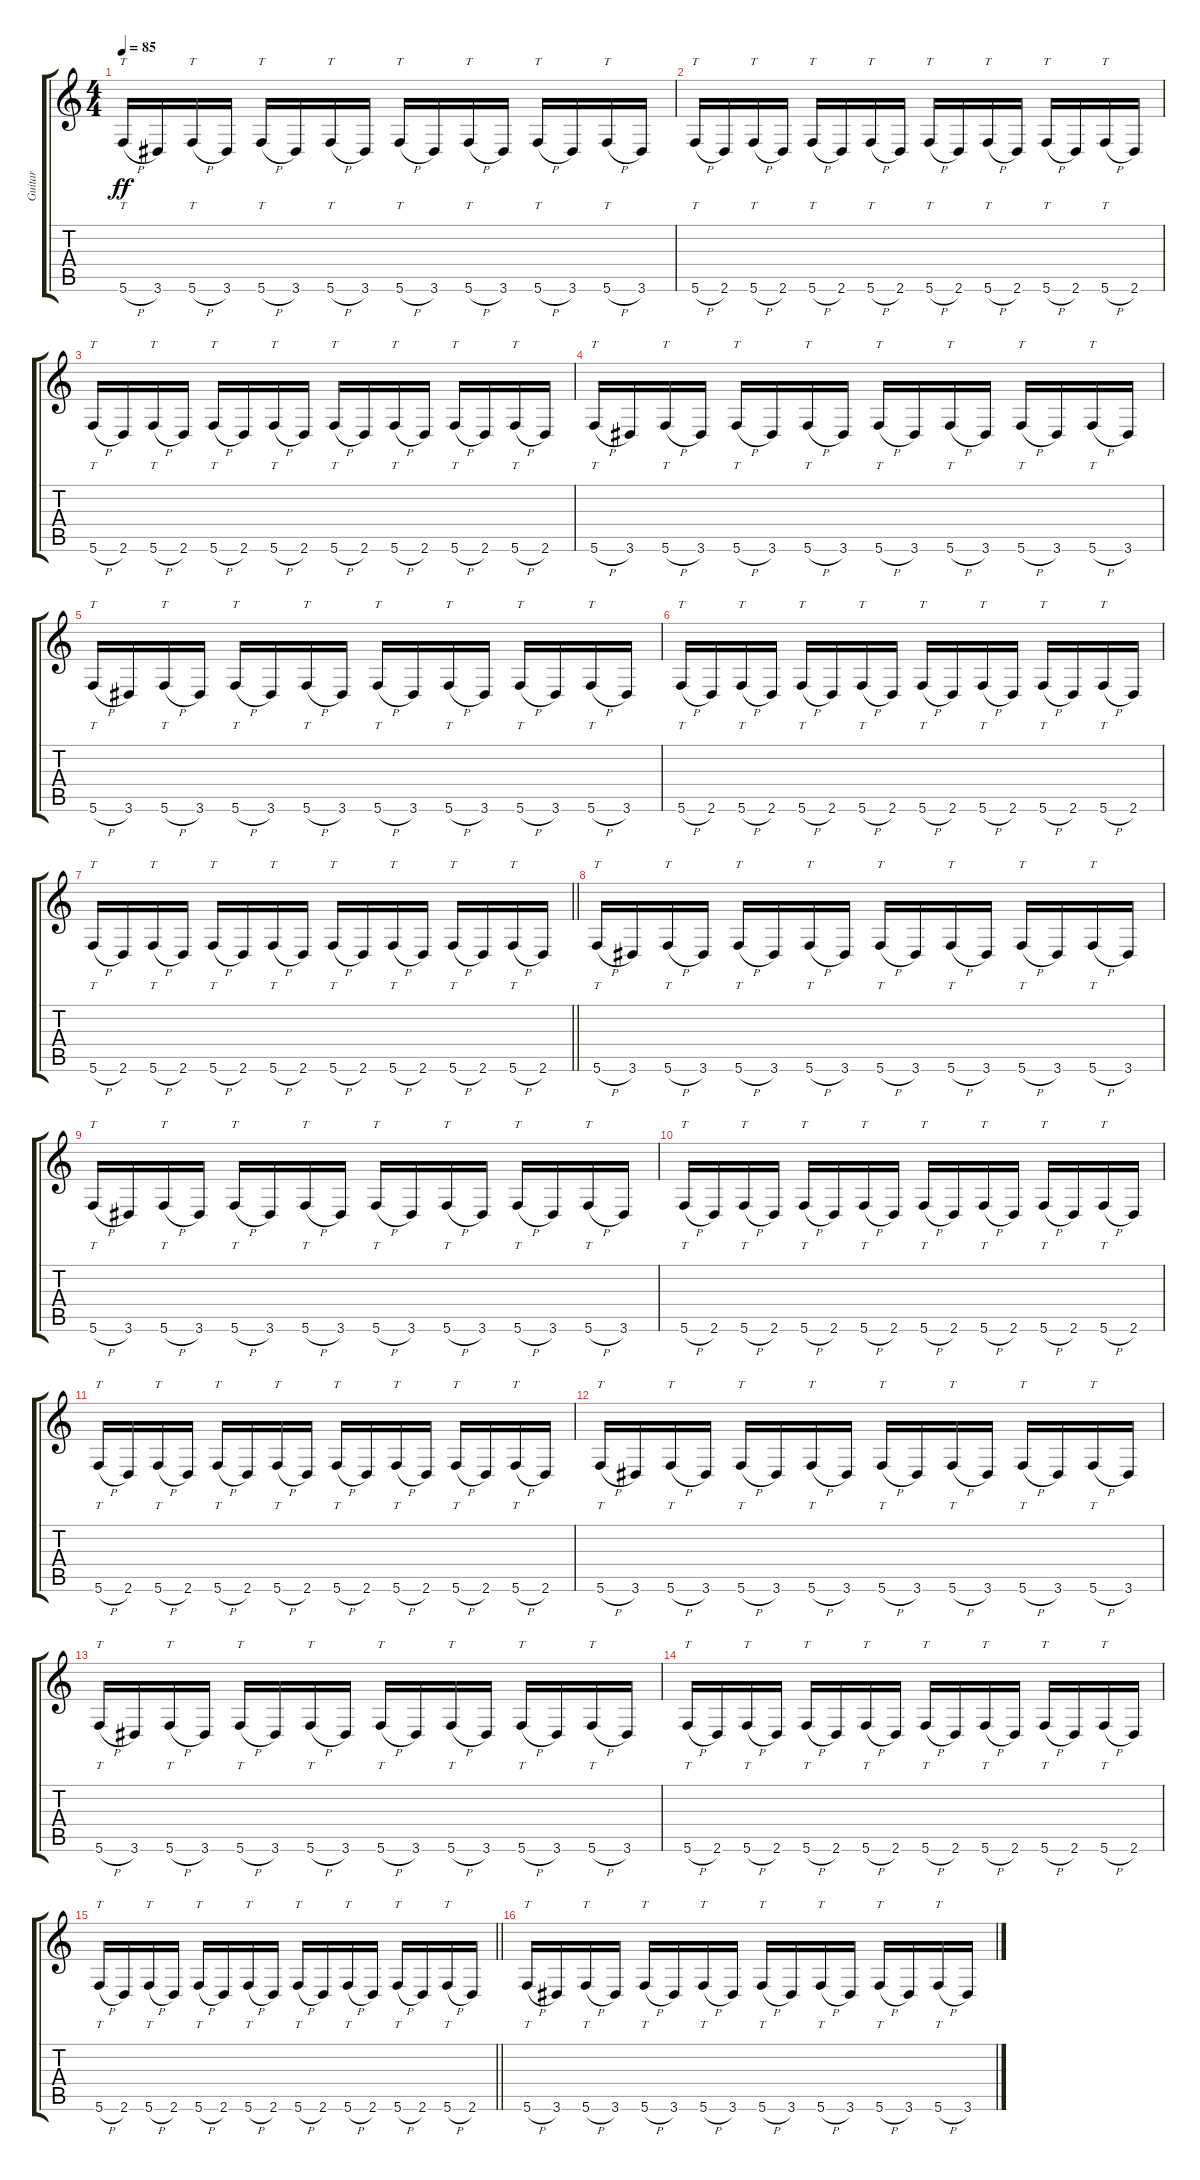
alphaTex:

\track ("Guitar" "Guitar") {instrument overdrivenguitar}
\staff {score tabs}
\tuning (D4 A3 F3 C3 G2 C2) {hide}
\ts (4 4)
\tempo 85
\clef g2
\ks c
5.6{h}.16{tt dy ff} 3.6.16 5.6{h}.16{tt} 3.6.16 5.6{h}.16{tt} 3.6.16 5.6{h}.16{tt} 3.6.16 5.6{h}.16{tt} 3.6.16 5.6{h}.16{tt} 3.6.16 5.6{h}.16{tt} 3.6.16 5.6{h}.16{tt} 3.6.16 |
5.6{h}.16{tt} 2.6.16 5.6{h}.16{tt} 2.6.16 5.6{h}.16{tt} 2.6.16 5.6{h}.16{tt} 2.6.16 5.6{h}.16{tt} 2.6.16 5.6{h}.16{tt} 2.6.16 5.6{h}.16{tt} 2.6.16 5.6{h}.16{tt} 2.6.16 |
5.6{h}.16{tt} 2.6.16 5.6{h}.16{tt} 2.6.16 5.6{h}.16{tt} 2.6.16 5.6{h}.16{tt} 2.6.16 5.6{h}.16{tt} 2.6.16 5.6{h}.16{tt} 2.6.16 5.6{h}.16{tt} 2.6.16 5.6{h}.16{tt} 2.6.16 |
5.6{h}.16{tt} 3.6.16 5.6{h}.16{tt} 3.6.16 5.6{h}.16{tt} 3.6.16 5.6{h}.16{tt} 3.6.16 5.6{h}.16{tt} 3.6.16 5.6{h}.16{tt} 3.6.16 5.6{h}.16{tt} 3.6.16 5.6{h}.16{tt} 3.6.16 |
5.6{h}.16{tt} 3.6.16 5.6{h}.16{tt} 3.6.16 5.6{h}.16{tt} 3.6.16 5.6{h}.16{tt} 3.6.16 5.6{h}.16{tt} 3.6.16 5.6{h}.16{tt} 3.6.16 5.6{h}.16{tt} 3.6.16 5.6{h}.16{tt} 3.6.16 |
5.6{h}.16{tt} 2.6.16 5.6{h}.16{tt} 2.6.16 5.6{h}.16{tt} 2.6.16 5.6{h}.16{tt} 2.6.16 5.6{h}.16{tt} 2.6.16 5.6{h}.16{tt} 2.6.16 5.6{h}.16{tt} 2.6.16 5.6{h}.16{tt} 2.6.16 |
\barLineRight lightlight
5.6{h}.16{tt} 2.6.16 5.6{h}.16{tt} 2.6.16 5.6{h}.16{tt} 2.6.16 5.6{h}.16{tt} 2.6.16 5.6{h}.16{tt} 2.6.16 5.6{h}.16{tt} 2.6.16 5.6{h}.16{tt} 2.6.16 5.6{h}.16{tt} 2.6.16 |
\section ("" "")
5.6{h}.16{tt} 3.6.16 5.6{h}.16{tt} 3.6.16 5.6{h}.16{tt} 3.6.16 5.6{h}.16{tt} 3.6.16 5.6{h}.16{tt} 3.6.16 5.6{h}.16{tt} 3.6.16 5.6{h}.16{tt} 3.6.16 5.6{h}.16{tt} 3.6.16 |
5.6{h}.16{tt} 3.6.16 5.6{h}.16{tt} 3.6.16 5.6{h}.16{tt} 3.6.16 5.6{h}.16{tt} 3.6.16 5.6{h}.16{tt} 3.6.16 5.6{h}.16{tt} 3.6.16 5.6{h}.16{tt} 3.6.16 5.6{h}.16{tt} 3.6.16 |
5.6{h}.16{tt} 2.6.16 5.6{h}.16{tt} 2.6.16 5.6{h}.16{tt} 2.6.16 5.6{h}.16{tt} 2.6.16 5.6{h}.16{tt} 2.6.16 5.6{h}.16{tt} 2.6.16 5.6{h}.16{tt} 2.6.16 5.6{h}.16{tt} 2.6.16 |
5.6{h}.16{tt} 2.6.16 5.6{h}.16{tt} 2.6.16 5.6{h}.16{tt} 2.6.16 5.6{h}.16{tt} 2.6.16 5.6{h}.16{tt} 2.6.16 5.6{h}.16{tt} 2.6.16 5.6{h}.16{tt} 2.6.16 5.6{h}.16{tt} 2.6.16 |
5.6{h}.16{tt} 3.6.16 5.6{h}.16{tt} 3.6.16 5.6{h}.16{tt} 3.6.16 5.6{h}.16{tt} 3.6.16 5.6{h}.16{tt} 3.6.16 5.6{h}.16{tt} 3.6.16 5.6{h}.16{tt} 3.6.16 5.6{h}.16{tt} 3.6.16 |
5.6{h}.16{tt} 3.6.16 5.6{h}.16{tt} 3.6.16 5.6{h}.16{tt} 3.6.16 5.6{h}.16{tt} 3.6.16 5.6{h}.16{tt} 3.6.16 5.6{h}.16{tt} 3.6.16 5.6{h}.16{tt} 3.6.16 5.6{h}.16{tt} 3.6.16 |
5.6{h}.16{tt} 2.6.16 5.6{h}.16{tt} 2.6.16 5.6{h}.16{tt} 2.6.16 5.6{h}.16{tt} 2.6.16 5.6{h}.16{tt} 2.6.16 5.6{h}.16{tt} 2.6.16 5.6{h}.16{tt} 2.6.16 5.6{h}.16{tt} 2.6.16 |
\barLineRight lightlight
5.6{h}.16{tt} 2.6.16 5.6{h}.16{tt} 2.6.16 5.6{h}.16{tt} 2.6.16 5.6{h}.16{tt} 2.6.16 5.6{h}.16{tt} 2.6.16 5.6{h}.16{tt} 2.6.16 5.6{h}.16{tt} 2.6.16 5.6{h}.16{tt} 2.6.16 |
5.6{h}.16{tt} 3.6.16 5.6{h}.16{tt} 3.6.16 5.6{h}.16{tt} 3.6.16 5.6{h}.16{tt} 3.6.16 5.6{h}.16{tt} 3.6.16 5.6{h}.16{tt} 3.6.16 5.6{h}.16{tt} 3.6.16 5.6{h}.16{tt} 3.6.16
